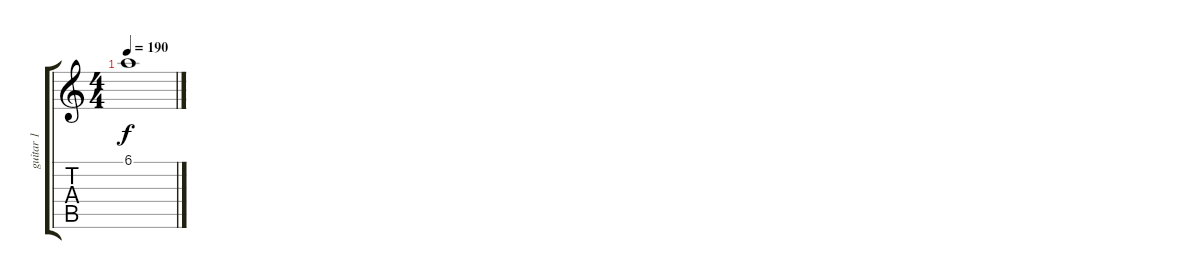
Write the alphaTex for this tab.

\track ("guitar 1" "guitar 1") {instrument distortionguitar}
\staff {score tabs}
\tuning (Eb4 Bb3 Gb3 Db3 Ab2 Eb2) {hide}
\ts (4 4)
\tempo 190
\clef g2
\ks c
6.1{t}.1{dy f}
